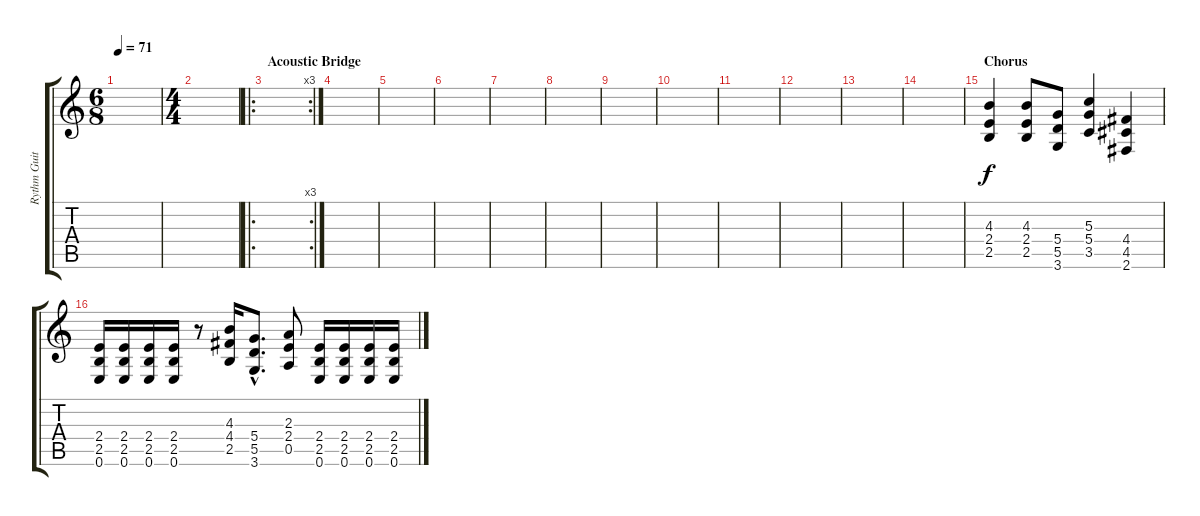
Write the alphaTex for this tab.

\track ("Rythm Guitar" "Rythm Guit") {instrument distortionguitar}
\staff {score tabs}
\tuning (E4 B3 G3 D3 A2 E2) {hide}
\ts (6 8)
\section ("" "")
\tempo 71
\clef g2
\ks c
|
\ts (4 4)
|
\ro
\rc 3
\section ("" "Acoustic Bridge")
|
|
|
|
|
|
|
|
|
|
|
|
\section ("" "Chorus")
(4.3 2.4 2.5).4{volume 14 balance 8 instrument overdrivenguitar} (4.3 2.4 2.5).8 (5.4 5.5 3.6).8 (5.3 5.4 3.5).4 (4.4 4.5 2.6).4 |
(2.4 2.5 0.6).16 (2.4 2.5 0.6).16 (2.4 2.5 0.6).16 (2.4 2.5 0.6).16 r.8 (4.3 4.4 2.5).16 (5.4{hac} 5.5{hac} 3.6{hac}).8{d} (2.3 2.4 0.5).8 (2.4 2.5 0.6).16 (2.4 2.5 0.6).16 (2.4 2.5 0.6).16 (2.4 2.5 0.6).16
